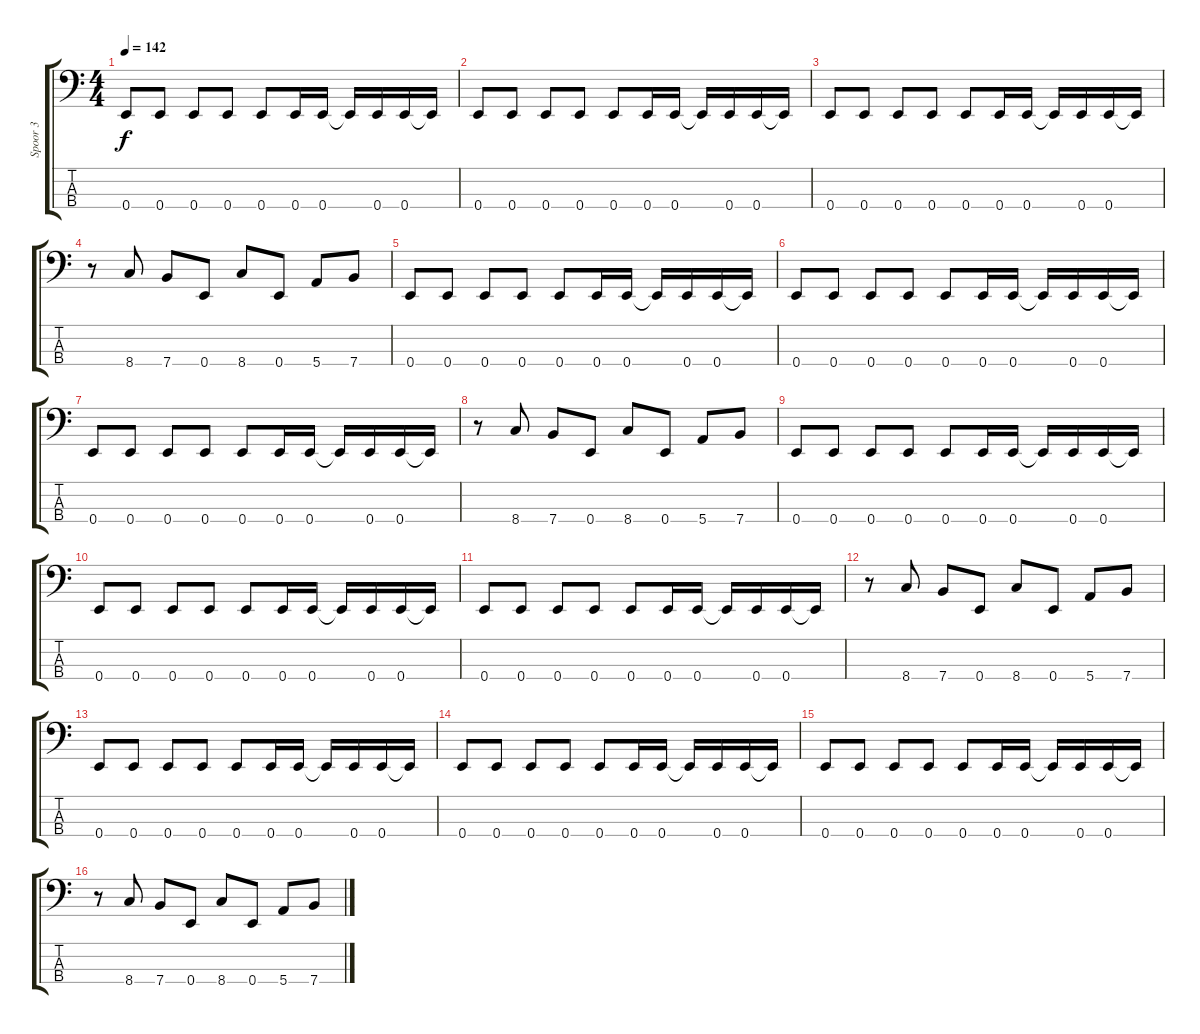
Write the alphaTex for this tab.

\track ("Spoor 3" "Spoor 3") {instrument electricbassfinger}
\staff {score tabs}
\tuning (G2 D2 A1 E1) {hide}
\ts (4 4)
\tempo 142
\clef f4
\ks c
0.4.8{dy f} 0.4.8 0.4.8 0.4.8 0.4.8 0.4.16 0.4.16 0.4{t}.16 0.4.16 0.4.16 0.4{t}.16 |
0.4.8 0.4.8 0.4.8 0.4.8 0.4.8 0.4.16 0.4.16 0.4{t}.16 0.4.16 0.4.16 0.4{t}.16 |
0.4.8 0.4.8 0.4.8 0.4.8 0.4.8 0.4.16 0.4.16 0.4{t}.16 0.4.16 0.4.16 0.4{t}.16 |
r.8 8.4.8 7.4.8 0.4.8 8.4.8 0.4.8 5.4.8 7.4.8 |
0.4.8 0.4.8 0.4.8 0.4.8 0.4.8 0.4.16 0.4.16 0.4{t}.16 0.4.16 0.4.16 0.4{t}.16 |
0.4.8 0.4.8 0.4.8 0.4.8 0.4.8 0.4.16 0.4.16 0.4{t}.16 0.4.16 0.4.16 0.4{t}.16 |
0.4.8 0.4.8 0.4.8 0.4.8 0.4.8 0.4.16 0.4.16 0.4{t}.16 0.4.16 0.4.16 0.4{t}.16 |
r.8 8.4.8 7.4.8 0.4.8 8.4.8 0.4.8 5.4.8 7.4.8 |
0.4.8 0.4.8 0.4.8 0.4.8 0.4.8 0.4.16 0.4.16 0.4{t}.16 0.4.16 0.4.16 0.4{t}.16 |
0.4.8 0.4.8 0.4.8 0.4.8 0.4.8 0.4.16 0.4.16 0.4{t}.16 0.4.16 0.4.16 0.4{t}.16 |
0.4.8 0.4.8 0.4.8 0.4.8 0.4.8 0.4.16 0.4.16 0.4{t}.16 0.4.16 0.4.16 0.4{t}.16 |
r.8 8.4.8 7.4.8 0.4.8 8.4.8 0.4.8 5.4.8 7.4.8 |
0.4.8 0.4.8 0.4.8 0.4.8 0.4.8 0.4.16 0.4.16 0.4{t}.16 0.4.16 0.4.16 0.4{t}.16 |
0.4.8 0.4.8 0.4.8 0.4.8 0.4.8 0.4.16 0.4.16 0.4{t}.16 0.4.16 0.4.16 0.4{t}.16 |
0.4.8 0.4.8 0.4.8 0.4.8 0.4.8 0.4.16 0.4.16 0.4{t}.16 0.4.16 0.4.16 0.4{t}.16 |
r.8 8.4.8 7.4.8 0.4.8 8.4.8 0.4.8 5.4.8 7.4.8
